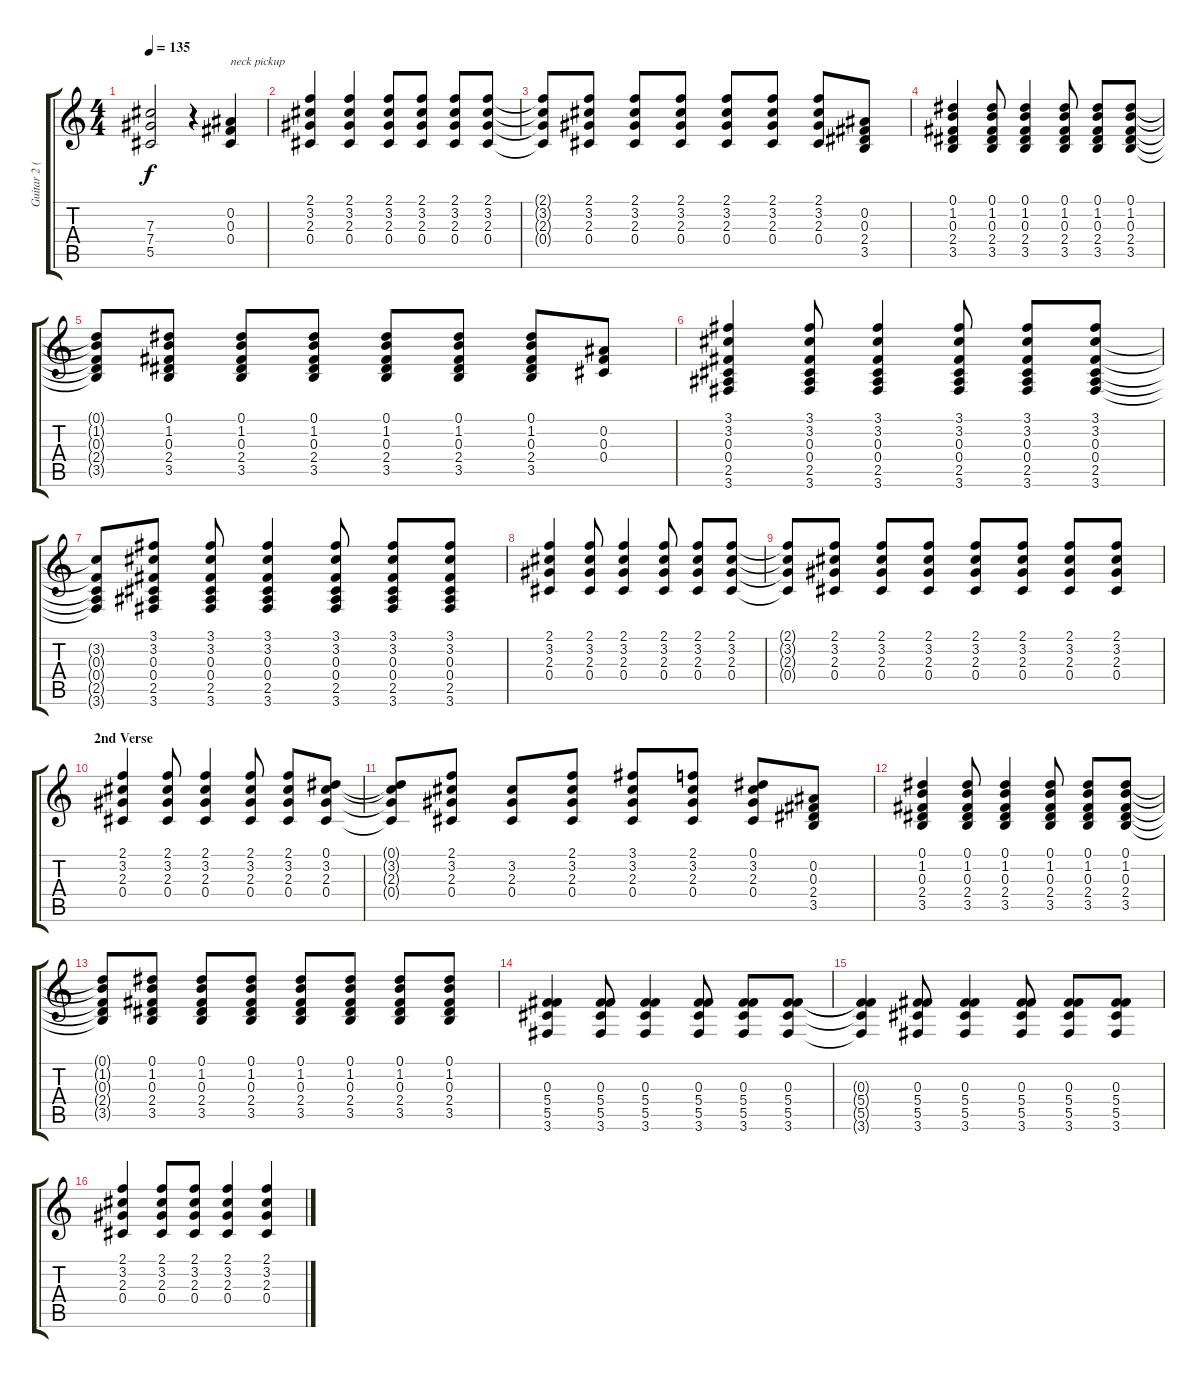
\track ("Guitar 2 (Izzy)" "Guitar 2 (") {instrument overdrivenguitar}
\staff {score tabs}
\tuning (Eb4 Bb3 Gb3 Db3 Ab2 Eb2) {hide}
\ts (4 4)
\tempo 135
\clef g2
\ks c
(7.3{t} 7.4{t} 5.5{t}).2{dy f} r.4 (0.2 0.3 0.4).4{txt "neck pickup"} |
(2.1 3.2 2.3 0.4).4 (2.1 3.2 2.3 0.4).4 (2.1 3.2 2.3 0.4).8 (2.1 3.2 2.3 0.4).8 (2.1 3.2 2.3 0.4).8 (2.1 3.2 2.3 0.4).8 |
(2.1{t} 3.2{t} 2.3{t} 0.4{t}).8 (2.1 3.2 2.3 0.4).8 (2.1 3.2 2.3 0.4).8 (2.1 3.2 2.3 0.4).8 (2.1 3.2 2.3 0.4).8 (2.1 3.2 2.3 0.4).8 (2.1 3.2 2.3 0.4).8 (0.2 0.3 2.4 3.5).8 |
(0.1 1.2 0.3 2.4 3.5).4 (0.1 1.2 0.3 2.4 3.5).8 (0.1 1.2 0.3 2.4 3.5).4 (0.1 1.2 0.3 2.4 3.5).8 (0.1 1.2 0.3 2.4 3.5).8 (0.1 1.2 0.3 2.4 3.5).8 |
(0.1{t} 1.2{t} 0.3{t} 2.4{t} 3.5{t}).8 (0.1 1.2 0.3 2.4 3.5).8 (0.1 1.2 0.3 2.4 3.5).8 (0.1 1.2 0.3 2.4 3.5).8 (0.1 1.2 0.3 2.4 3.5).8 (0.1 1.2 0.3 2.4 3.5).8 (0.1 1.2 0.3 2.4 3.5).8 (0.2 0.3 0.4).8 |
(3.1 3.2 0.3 0.4 2.5 3.6).4 (3.1 3.2 0.3 0.4 2.5 3.6).8 (3.1 3.2 0.3 0.4 2.5 3.6).4 (3.1 3.2 0.3 0.4 2.5 3.6).8 (3.1 3.2 0.3 0.4 2.5 3.6).8 (3.1 3.2 0.3 0.4 2.5 3.6).8 |
(3.2{t} 0.3{t} 0.4{t} 2.5{t} 3.6{t}).8 (3.1 3.2 0.3 0.4 2.5 3.6).8 (3.1 3.2 0.3 0.4 2.5 3.6).8 (3.1 3.2 0.3 0.4 2.5 3.6).4 (3.1 3.2 0.3 0.4 2.5 3.6).8 (3.1 3.2 0.3 0.4 2.5 3.6).8 (3.1 3.2 0.3 0.4 2.5 3.6).8 |
(2.1 3.2 2.3 0.4).4 (2.1 3.2 2.3 0.4).8 (2.1 3.2 2.3 0.4).4 (2.1 3.2 2.3 0.4).8 (2.1 3.2 2.3 0.4).8 (2.1 3.2 2.3 0.4).8 |
(2.1{t} 3.2{t} 2.3{t} 0.4{t}).8 (2.1 3.2 2.3 0.4).8 (2.1 3.2 2.3 0.4).8 (2.1 3.2 2.3 0.4).8 (2.1 3.2 2.3 0.4).8 (2.1 3.2 2.3 0.4).8 (2.1 3.2 2.3 0.4).8 (2.1 3.2 2.3 0.4).8 |
\section ("" "2nd Verse")
(2.1 3.2 2.3 0.4).4 (2.1 3.2 2.3 0.4).8 (2.1 3.2 2.3 0.4).4 (2.1 3.2 2.3 0.4).8 (2.1 3.2 2.3 0.4).8 (0.1 3.2 2.3 0.4).8 |
(0.1{t} 3.2{t} 2.3{t} 0.4{t}).8 (2.1 3.2 2.3 0.4).8 (3.2 2.3 0.4).8 (2.1 3.2 2.3 0.4).8 (3.1 3.2 2.3 0.4).8 (2.1 3.2 2.3 0.4).8 (0.1 3.2 2.3 0.4).8 (0.2 0.3 2.4 3.5).8 |
(0.1 1.2 0.3 2.4 3.5).4 (0.1 1.2 0.3 2.4 3.5).8 (0.1 1.2 0.3 2.4 3.5).4 (0.1 1.2 0.3 2.4 3.5).8 (0.1 1.2 0.3 2.4 3.5).8 (0.1 1.2 0.3 2.4 3.5).8 |
(0.1{t} 1.2{t} 0.3{t} 2.4{t} 3.5{t}).8 (0.1 1.2 0.3 2.4 3.5).8 (0.1 1.2 0.3 2.4 3.5).8 (0.1 1.2 0.3 2.4 3.5).8 (0.1 1.2 0.3 2.4 3.5).8 (0.1 1.2 0.3 2.4 3.5).8 (0.1 1.2 0.3 2.4 3.5).8 (0.1 1.2 0.3 2.4 3.5).8 |
(0.3 5.4 5.5 3.6).4 (0.3 5.4 5.5 3.6).8 (0.3 5.4 5.5 3.6).4 (0.3 5.4 5.5 3.6).8 (0.3 5.4 5.5 3.6).8 (0.3 5.4 5.5 3.6).8 |
(0.3{t} 5.4{t} 5.5{t} 3.6{t}).4 (0.3 5.4 5.5 3.6).8 (0.3 5.4 5.5 3.6).4 (0.3 5.4 5.5 3.6).8 (0.3 5.4 5.5 3.6).8 (0.3 5.4 5.5 3.6).8 |
(2.1 3.2 2.3 0.4).4 (2.1 3.2 2.3 0.4).8 (2.1 3.2 2.3 0.4).8 (2.1 3.2 2.3 0.4).4 (2.1 3.2 2.3 0.4).4
